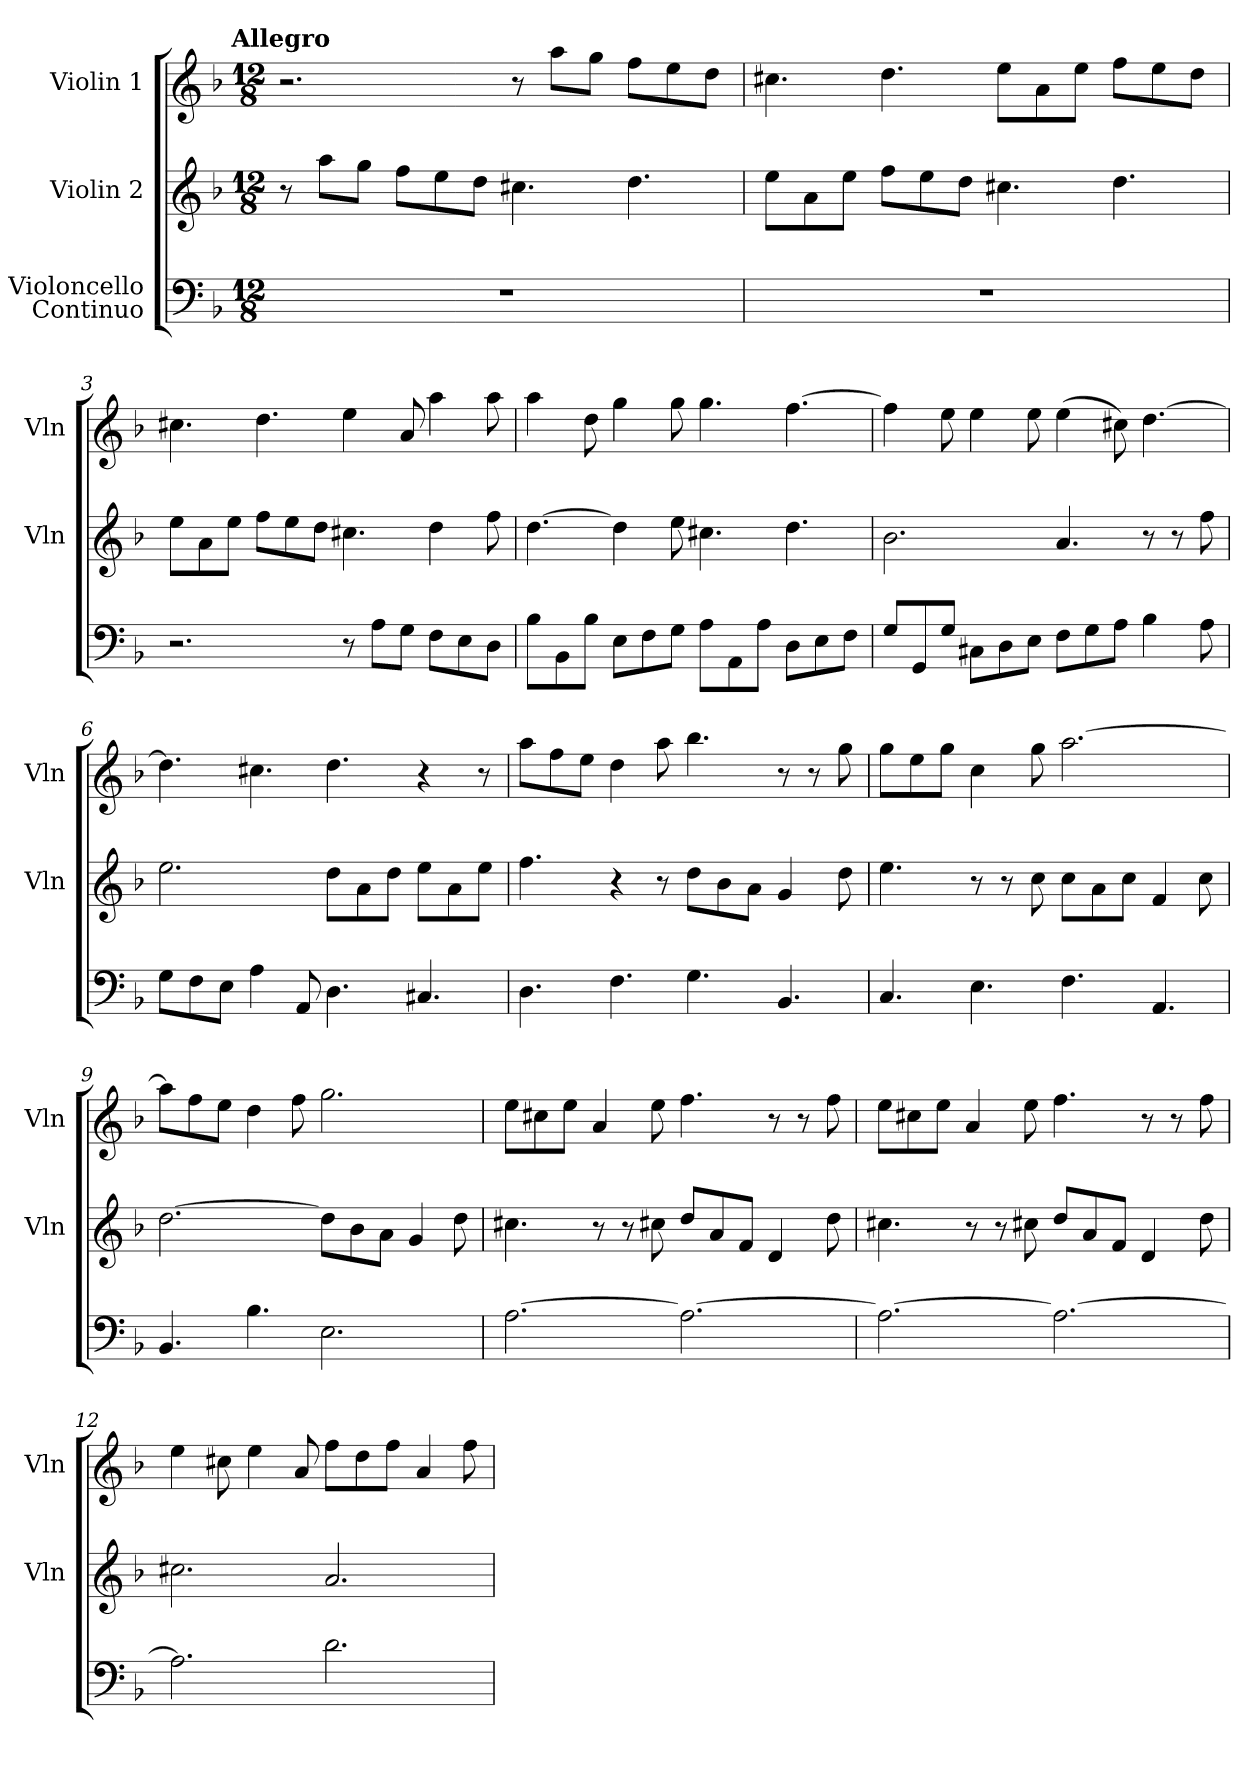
**kern	**kern	**kern
*part3	*part2	*part1
*staff3	*staff2	*staff1
*I"Violoncello\nContinuo	*I"Violin 2	*I"Violin 1
*	*I'Vln	*I'Vln
*clefF4	*clefG2	*clefG2
*k[b-]	*k[b-]	*k[b-]
*d:	*d:	*d:
!!LO:TX:omd:t=Allegro
*M12/8	*M12/8	*M12/8
*MM216	*MM216	*MM216
=1	=1	=1
1.r	8r	2.r
.	8aa\L	.
.	8gg\J	.
.	8ff\L	.
.	8ee\	.
.	8dd\J	.
.	4.cc#X\	8r
.	.	8aa\L
.	.	8gg\J
.	4.dd\	8ff\L
.	.	8ee\
.	.	8dd\J
=2	=2	=2
1.r	8ee\L	4.cc#X\
.	8a\	.
.	8ee\J	.
.	8ff\L	4.dd\
.	8ee\	.
.	8dd\J	.
.	4.cc#X\	8ee\L
.	.	8a\
.	.	8ee\J
.	4.dd\	8ff\L
.	.	8ee\
.	.	8dd\J
=3	=3	=3
2.r	8ee\L	4.cc#X\
.	8a\	.
.	8ee\J	.
.	8ff\L	4.dd\
.	8ee\	.
.	8dd\J	.
8r	4.cc#X\	4ee\
8A\L	.	.
8G\J	.	8a/
8F\L	4dd\	4aa\
8E\	.	.
8D\J	8ff\	8aa\
=4	=4	=4
8B-\L	[4.dd\	4aa\
8BB-\	.	.
8B-\J	.	8dd\
8E\L	4dd\]	4gg\
8F\	.	.
8G\J	8ee\	8gg\
8A\L	4.cc#X\	4.gg\
8AA\	.	.
8A\J	.	.
8D\L	4.dd\	[4.ff\
8E\	.	.
8F\J	.	.
=5	=5	=5
8G/L	2.b-\	4ff\]
8GG/	.	.
8G/J	.	8ee\
8C#X\L	.	4ee\
8D\	.	.
8E\J	.	8ee\
8F\L	4.a/	(4ee\
8G\	.	.
8A\J	.	8cc#X\)
4B-\	8r	[4.dd\
.	8r	.
8A\	8ff\	.
=6	=6	=6
8G\L	2.ee\	4.dd\]
8F\	.	.
8E\J	.	.
4A\	.	4.cc#X\
8AA/	.	.
4.D\	8dd\L	4.dd\
.	8a\	.
.	8dd\J	.
4.C#X/	8ee\L	4r
.	8a\	.
.	8ee\J	8r
=7	=7	=7
4.D\	4.ff\	8aa\L
.	.	8ff\
.	.	8ee\J
4.F\	4r	4dd\
.	8r	8aa\
4.G\	8dd\L	4.bb-\
.	8b-\	.
.	8a\J	.
4.BB-/	4g/	8r
.	.	8r
.	8dd\	8gg\
=8	=8	=8
4.C/	4.ee\	8gg\L
.	.	8ee\
.	.	8gg\J
4.E\	8r	4cc\
.	8r	.
.	8cc\	8gg\
4.F\	8cc\L	[2.aa\
.	8a\	.
.	8cc\J	.
4.AA/	4f/	.
.	8cc\	.
=9	=9	=9
4.BB-/	[2.dd\	8aa\L]
.	.	8ff\
.	.	8ee\J
4.B-\	.	4dd\
.	.	8ff\
2.E\	8dd\L]	2.gg\
.	8b-\	.
.	8a\J	.
.	4g/	.
.	8dd\	.
=10	=10	=10
[2.A\	4.cc#X\	8ee\L
.	.	8cc#X\
.	.	8ee\J
.	8r	4a/
.	8r	.
.	8cc#X\	8ee\
2.A\_	8dd/L	4.ff\
.	8a/	.
.	8f/J	.
.	4d/	8r
.	.	8r
.	8dd\	8ff\
=11	=11	=11
2.A\_	4.cc#X\	8ee\L
.	.	8cc#X\
.	.	8ee\J
.	8r	4a/
.	8r	.
.	8cc#X\	8ee\
2.A\_	8dd/L	4.ff\
.	8a/	.
.	8f/J	.
.	4d/	8r
.	.	8r
.	8dd\	8ff\
=12	=12	=12
2.A\]	2.cc#X\	4ee\
.	.	8cc#X\
.	.	4ee\
.	.	8a/
2.d\	2.a/	8ff\L
.	.	8dd\
.	.	8ff\J
.	.	4a/
.	.	8ff\
=	=	=
*-	*-	*-
